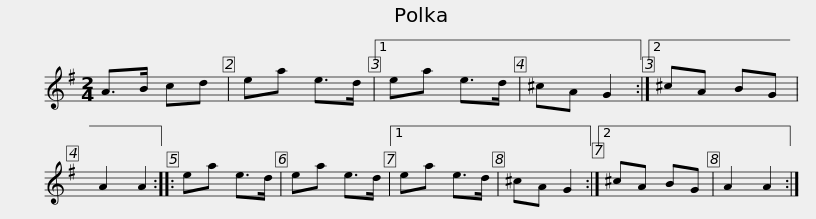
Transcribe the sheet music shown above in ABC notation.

X:1
L:1/8
M:2/4
I:linebreak $
K:G
V:1 treble
V:1
 A>B cd | ea e>d |1 ea e>d | ^cA G2 :|2 ^cA BG | %5
 A2 A2 :: ea e>d | ea e>d |1 ea e>d | ^cA G2 :|2$ %10
 ^cA BG | A2 A2 :| %12
